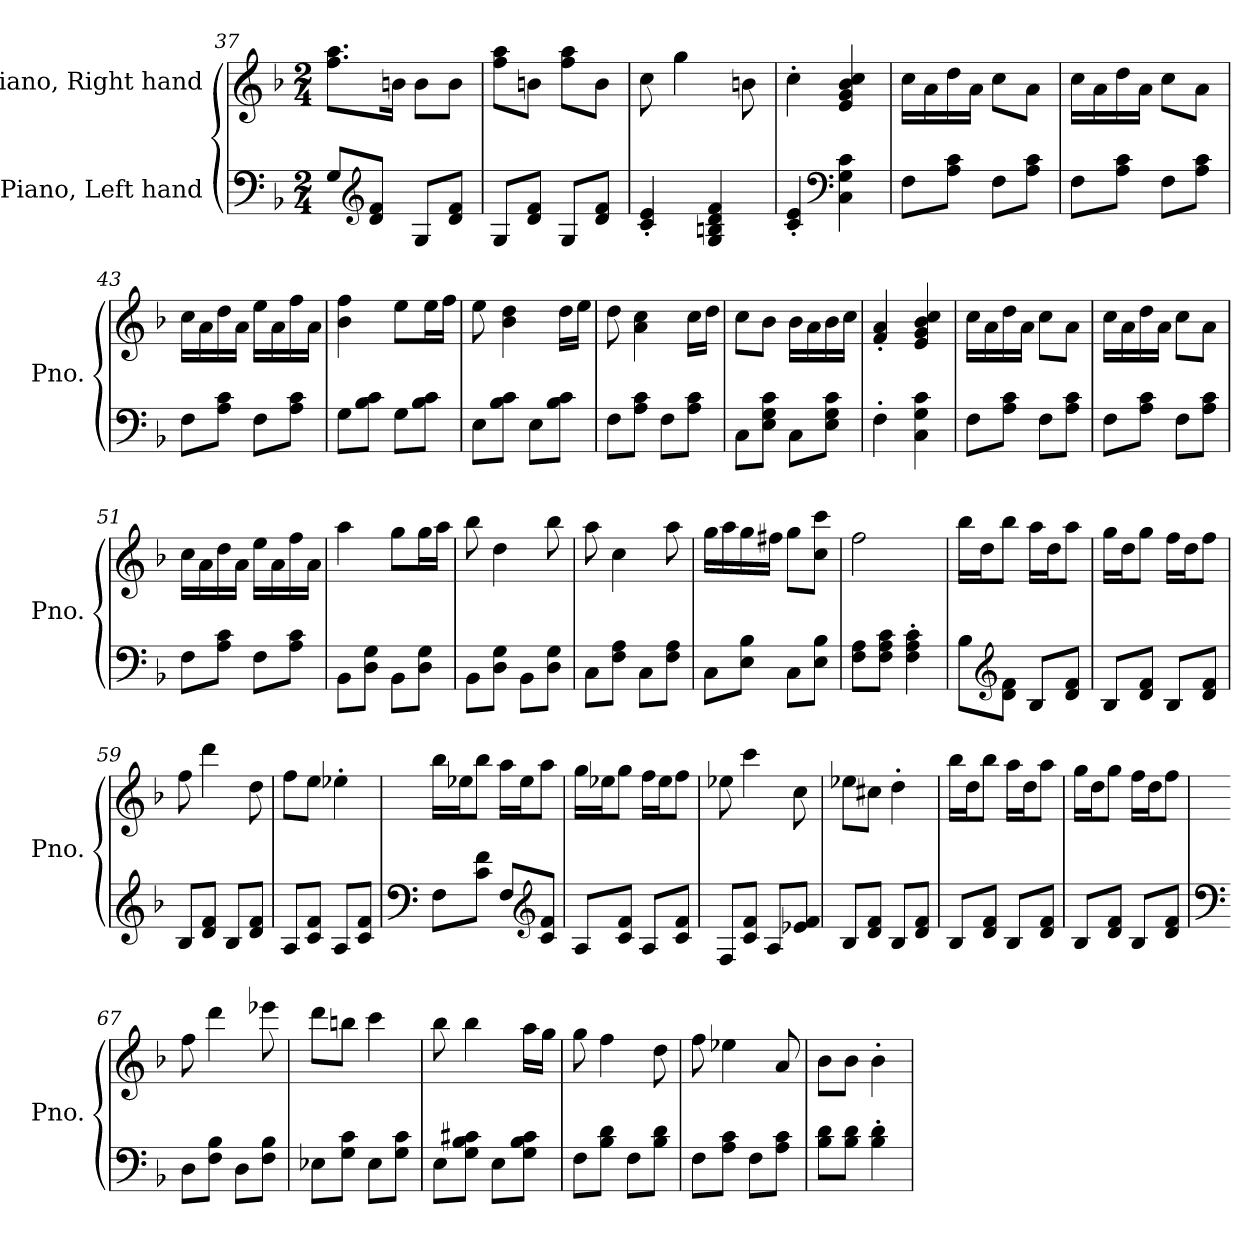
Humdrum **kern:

**kern	**kern
*part2	*part1
*staff2	*staff1
*I"Piano, Left hand	*I"Piano, Right hand
*I'Pno.	*I'Pno.
*clefF4	*clefG2
*k[b-]	*k[b-]
*M2/4	*M2/4
=37	=37
8G/L	8.ff\ 8.aa\L
*clefG2	*
8d/ 8f/J	.
.	16bn\Jk
8G/L	8b\L
8d/ 8f/J	8b\J
=38	=38
8G/L	8ff\ 8aa\L
8d/ 8f/J	8bn\J
8G/L	8ff\ 8aa\L
8d/ 8f/J	8b\J
=39	=39
4c/' 4e/'	8cc\
.	4gg\
4G/ 4Bn/ 4d/ 4f/	.
.	8bn\
=40	=40
4c/' 4e/'	4cc'\
*clefF4	*
4C\ 4G\ 4c\	4e/ 4g/ 4b-/ 4cc/
!!LO:LB:g=z
=41	=41
8F\L	16cc\LL
.	16a\
8A\ 8c\J	16dd\
.	16a\JJ
8F\L	8cc\L
8A\ 8c\J	8a\J
=42	=42
8F\L	16cc\LL
.	16a\
8A\ 8c\J	16dd\
.	16a\JJ
8F\L	8cc\L
8A\ 8c\J	8a\J
=43	=43
8F\L	16cc\LL
.	16a\
8A\ 8c\J	16dd\
.	16a\JJ
8F\L	16ee\LL
.	16a\
8A\ 8c\J	16ff\
.	16a\JJ
=44	=44
8G\L	4b-\ 4ff\
8B-\ 8c\J	.
8G\L	8ee\L
8B-\ 8c\J	16ee\L
.	16ff\JJ
=45	=45
8E\L	8ee\
8B-\ 8c\J	4b-\ 4dd\
8E\L	.
8B-\ 8c\J	16dd\LL
.	16ee\JJ
=46	=46
8F\L	8dd\
8A\ 8c\J	4a\ 4cc\
8F\L	.
8A\ 8c\J	16cc\LL
.	16dd\JJ
!!LO:LB:g=z
=47	=47
8C\L	8cc\L
8E\ 8G\ 8c\J	8b-\J
8C\L	16b-\LL
.	16a\
8E\ 8G\ 8c\J	16b-\
.	16cc\JJ
=48	=48
4F'\	4f/' 4a/'
4C\ 4G\ 4c\	4e/ 4g/ 4b-/ 4cc/
=49	=49
8F\L	16cc\LL
.	16a\
8A\ 8c\J	16dd\
.	16a\JJ
8F\L	8cc\L
8A\ 8c\J	8a\J
=50	=50
8F\L	16cc\LL
.	16a\
8A\ 8c\J	16dd\
.	16a\JJ
8F\L	8cc\L
8A\ 8c\J	8a\J
=51	=51
8F\L	16cc\LL
.	16a\
8A\ 8c\J	16dd\
.	16a\JJ
8F\L	16ee\LL
.	16a\
8A\ 8c\J	16ff\
.	16a\JJ
=52	=52
8BB-\L	4aa\
8D\ 8G\J	.
8BB-\L	8gg\L
8D\ 8G\J	16gg\L
.	16aa\JJ
=53	=53
8BB-\L	8bb-\
8D\ 8G\J	4dd\
8BB-\L	.
8D\ 8G\J	8bb-\
!!LO:LB:g=z
=54	=54
8C\L	8aa\
8F\ 8A\J	4cc\
8C\L	.
8F\ 8A\J	8aa\
=55	=55
8C\L	16gg\LL
.	16aa\
8E\ 8B-\J	16gg\
.	16ff#X\JJ
8C\L	8gg\L
8E\ 8B-\J	8cc\ 8ccc\J
=56	=56
8F\ 8A\L	2ff\
8F\ 8A\ 8c\J	.
4F\' 4A\' 4c\'	.
=57	=57
8B-\L	16bb-\LL
.	16dd\J
*clefG2	*
8d\ 8f\J	8bb-\J
8B-/L	16aa\LL
.	16dd\J
8d/ 8f/J	8aa\J
=58	=58
8B-/L	16gg\LL
.	16dd\J
8d/ 8f/J	8gg\J
8B-/L	16ff\LL
.	16dd\J
8d/ 8f/J	8ff\J
=59	=59
8B-/L	8ff\
8d/ 8f/J	4ddd\
8B-/L	.
8d/ 8f/J	8dd\
=60	=60
8A/L	8ff\L
8c/ 8f/J	8ee\J
8A/L	4ee-X'\
8c/ 8f/J	.
!!LO:LB:g=z
=61	=61
*clefF4	*
8F\L	16bb-\LL
.	16ee-X\J
8c\ 8f\J	8bb-\J
8F/L	16aa\LL
.	16ee-\J
*clefG2	*
8c/ 8f/J	8aa\J
=62	=62
8A/L	16gg\LL
.	16ee-X\J
8c/ 8f/J	8gg\J
8A/L	16ff\LL
.	16ee-\J
8c/ 8f/J	8ff\J
=63	=63
8F/L	8ee-X\
8c/ 8f/J	4ccc\
8A/L	.
8e-X/ 8f/J	8cc\
=64	=64
8B-/L	8ee-X\L
8d/ 8f/J	8cc#X\J
8B-/L	4dd'\
8d/ 8f/J	.
=65	=65
8B-/L	16bb-\LL
.	16dd\J
8d/ 8f/J	8bb-\J
8B-/L	16aa\LL
.	16dd\J
8d/ 8f/J	8aa\J
=66	=66
8B-/L	16gg\LL
.	16dd\J
8d/ 8f/J	8gg\J
8B-/L	16ff\LL
.	16dd\J
8d/ 8f/J	8ff\J
!!LO:LB:g=z
=67	=67
*clefF4	*
8D\L	8ff\
8F\ 8B-\J	4ddd\
8D\L	.
8F\ 8B-\J	8eee-X\
=68	=68
8E-X\L	8ddd\L
8G\ 8c\J	8bbn\J
8E-\L	4ccc\
8G\ 8c\J	.
=69	=69
8E\L	8bb-\
8G\ 8B-\ 8c#X\J	4bb-\
8E\L	.
8G\ 8B-\ 8c#\J	16aa\LL
.	16gg\JJ
=70	=70
8F\L	8gg\
8B-\ 8d\J	4ff\
8F\L	.
8B-\ 8d\J	8dd\
=71	=71
8F\L	8ff\
8A\ 8c\J	4ee-X\
8F\L	.
8A\ 8c\J	8a/
=72	=72
8B-\ 8d\L	8b-\L
8B-\ 8d\J	8b-\J
4B-\' 4d\'	4b-'\
=	=
*-	*-
